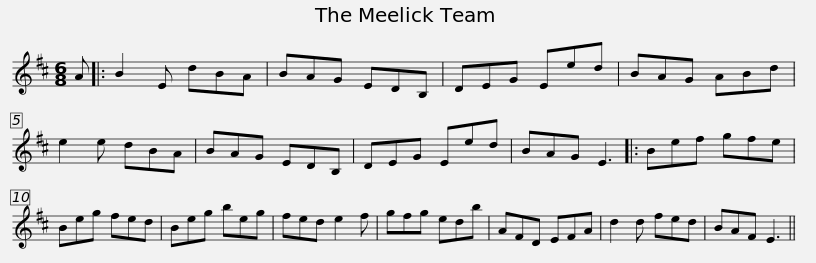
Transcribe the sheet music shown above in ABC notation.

X:1
L:1/8
M:6/8
I:linebreak $
K:D
V:1 treble
V:1
 A |: B2 E dBA | BAG EDB, | DEG Eed | BAG ABd | %5
 e2 e dBA | BAG EDB, | DEG Eed |$ BAG E3 |: Bef gfe | %10
 Beg fed | Beg beg | fed e2 f | gfg edb | AFD EFA | %15
 d2 d fed |$ BAF E3 || %17
